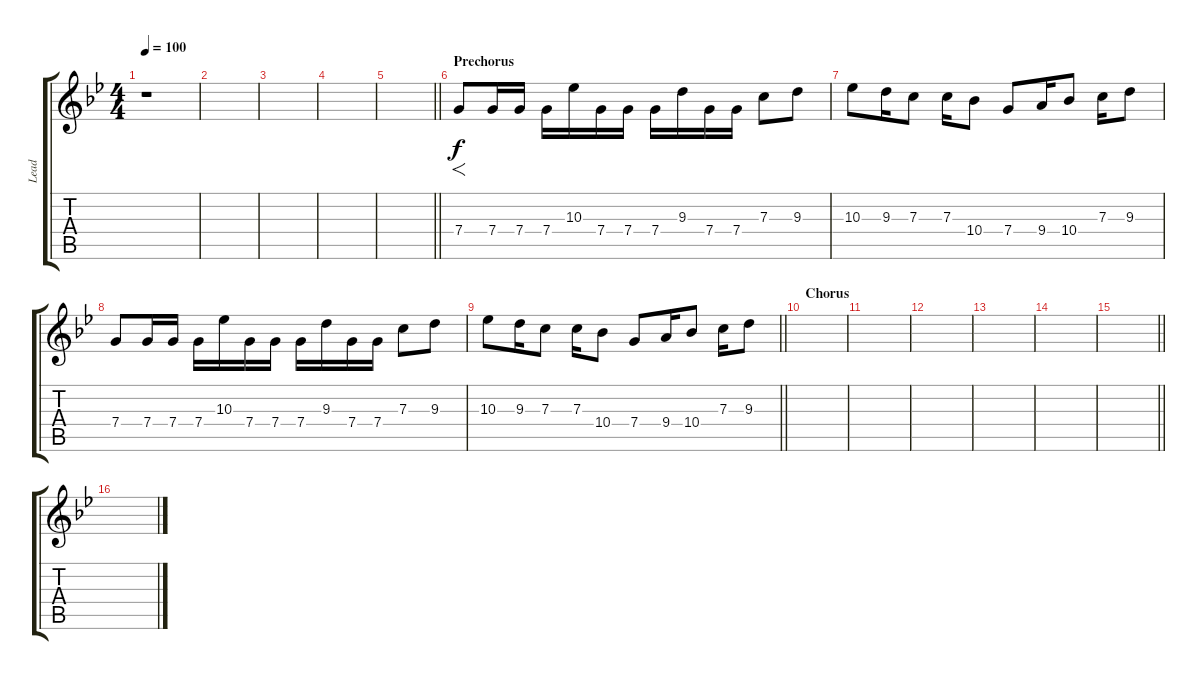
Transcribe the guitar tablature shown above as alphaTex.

\track ("Lead" "Lead") {instrument overdrivenguitar}
\staff {score tabs}
\tuning (D4 A3 F3 C3 G2 C2) {hide}
\ts (4 4)
\tempo 100
\clef g2
\ks bb
r.1{dy f} |
|
|
|
\barLineRight lightlight
|
\section ("" "Prechorus")
7.4.8{f} 7.4.16 7.4.16 7.4.16 10.3.16 7.4.16 7.4.16 7.4.16 9.3.16 7.4.16 7.4.16 7.3.8 9.3.8 |
10.3.8 9.3.16 7.3.8 7.3.16 10.4.8 7.4.8 9.4.16 10.4.8 7.3.16 9.3.8 |
7.4.8 7.4.16 7.4.16 7.4.16 10.3.16 7.4.16 7.4.16 7.4.16 9.3.16 7.4.16 7.4.16 7.3.8 9.3.8 |
\barLineRight lightlight
10.3.8 9.3.16 7.3.8 7.3.16 10.4.8 7.4.8 9.4.16 10.4.8 7.3.16 9.3.8 |
\section ("" "Chorus")
|
|
|
|
|
\barLineRight lightlight
|
\section ("" "")
